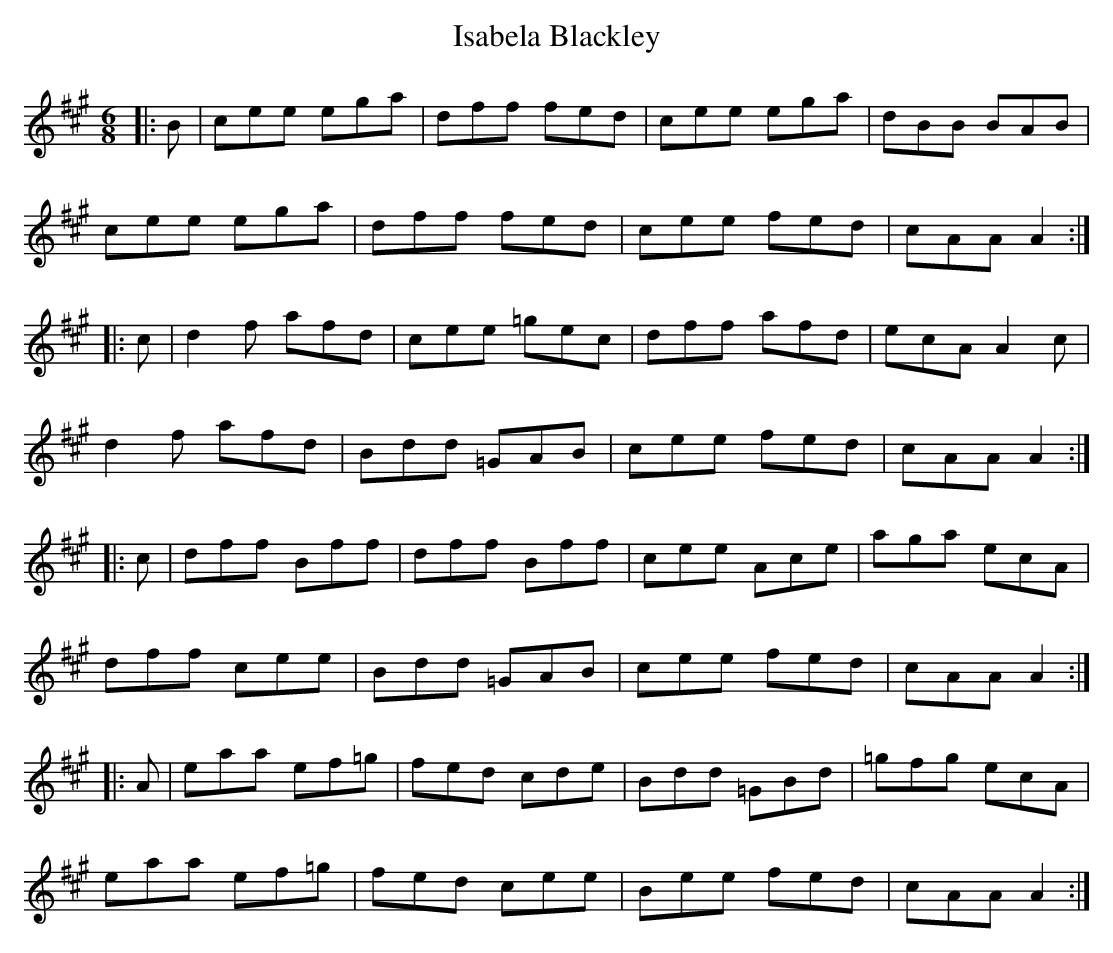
X:1
T: Isabela Blackley
M: 6/8
L: 1/8
K: Amaj
|:B|cee ega|dff fed|cee ega|dBB BAB|
cee ega|dff fed|cee fed|cAA A2:|
|:c|d2f afd|cee =gec|dff afd|ecA A2c|
d2f afd|Bdd =GAB|cee fed|cAA A2:|
|:c|dff Bff|dff Bff|cee Ace|aga ecA|
dff cee|Bdd =GAB|cee fed|cAA A2:|
|:A|eaa ef=g|fed cde|Bdd =GBd|=gfg ecA|
eaa ef=g|fed cee|Bee fed|cAA A2:|
